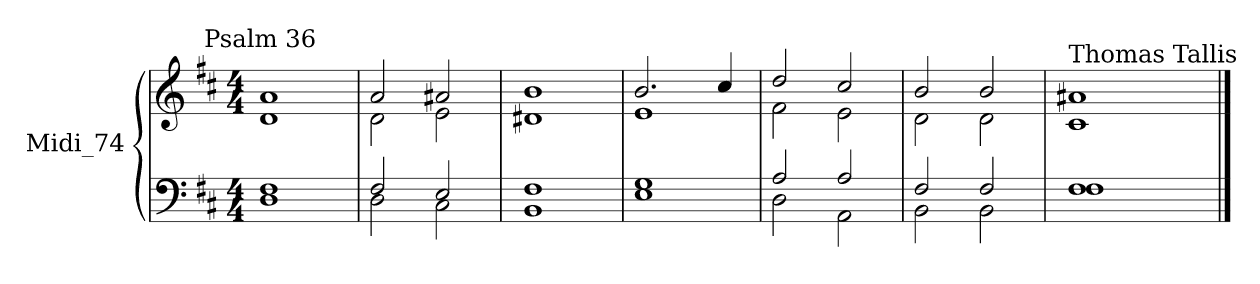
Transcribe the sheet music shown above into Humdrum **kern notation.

**kern	**kern
*part2	*part1
*staff2	*staff1
*I"Midi_74	*I"Midi_74
*clefF4	*clefG2
*k[f#c#]	*k[f#c#]
*D:	*D:
*M4/4	*M4/4
=1	=1
*^	*^
!	!	!LO:TX:a:cj:t=Psalm 36	!
1F#/	1D\	1a/	1d\
=2	=2	=2	=2
2F#/	2D\	2a/	2d\
2E/	2C#\	2a#X/	2e\
=3	=3	=3	=3
1F#/	1BB\	1b/	1d#X\
=4	=4	=4	=4
1G/	1E\	2.b/	1e\
.	.	4cc#/	.
=5	=5	=5	=5
2A/	2D\	2dd/	2f#\
2A/	2AA\	2cc#/	2e\
=6	=6	=6	=6
2F#/	2BB\	2b/	2d\
2F#/	2BB\	2b/	2d\
=7	=7	=7	=7
!	!	!LO:TX:a:t=Thomas Tallis	!
1F#/	1F#\	1a#X/	1c#\
*v	*v	*	*
*	*v	*v
==	==
*-	*-
